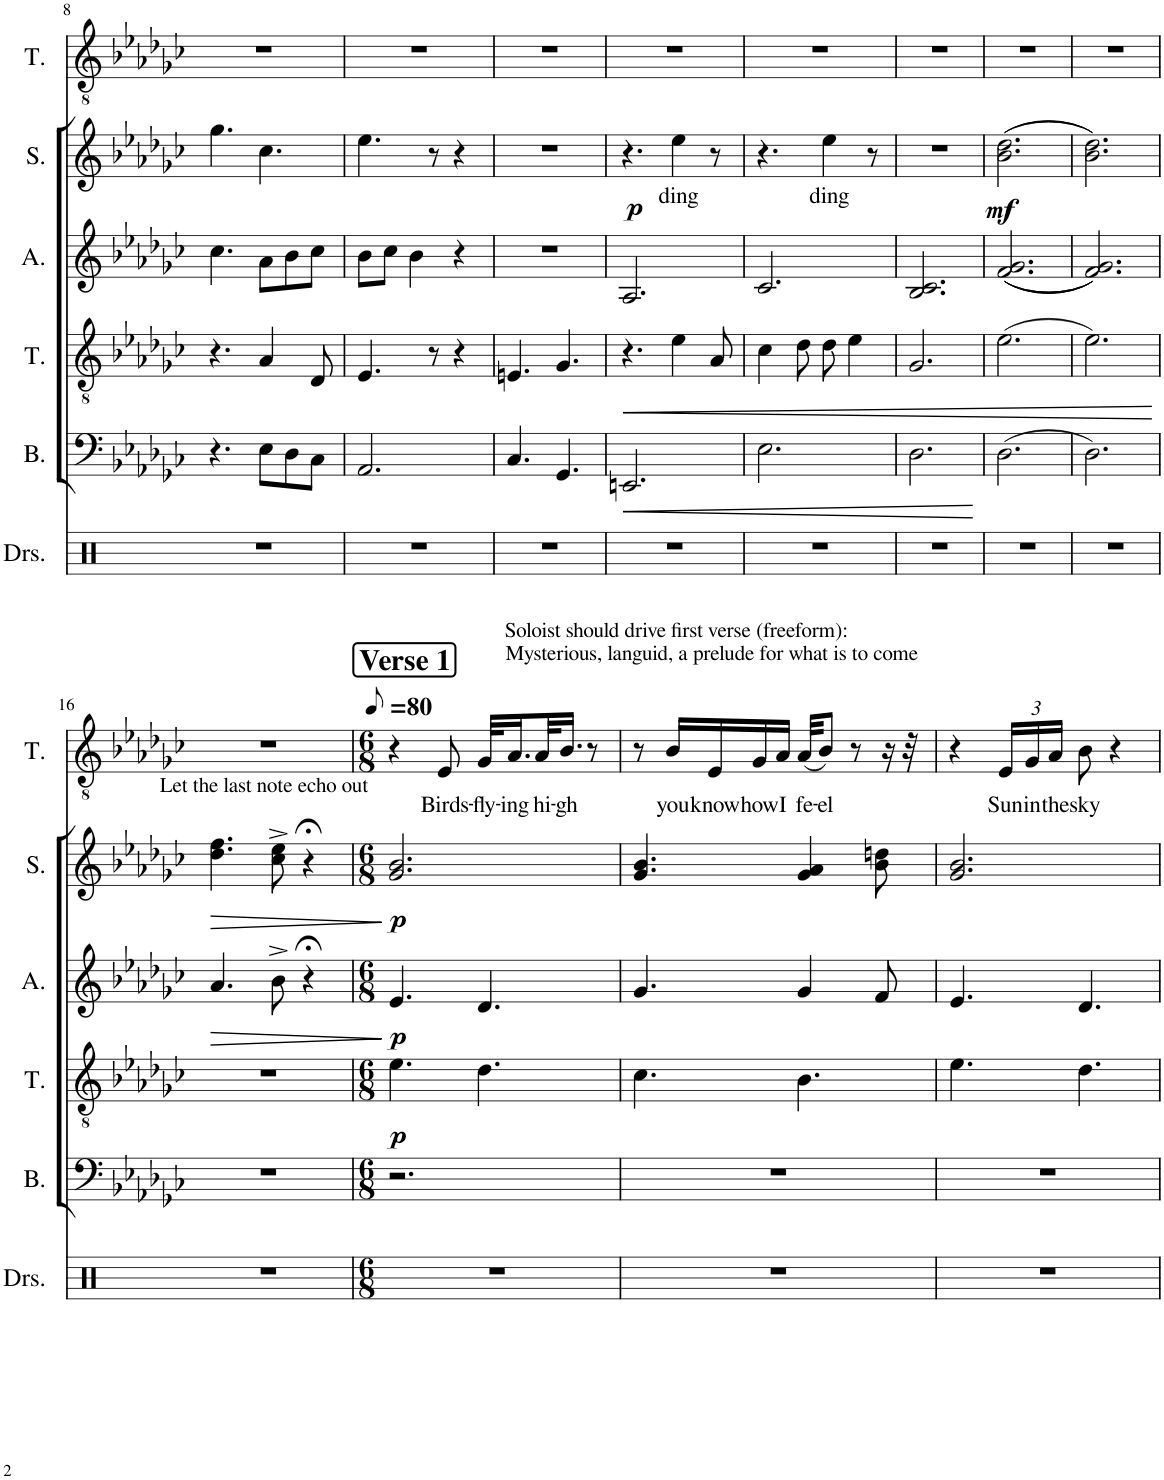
**kern	**kern	**dynam	**kern	**dynam	**kern	**dynam	**kern	**text	**dynam	**kern	**text
*part6	*part5	*part5	*part4	*part4	*part3	*part3	*part2	*part2	*part2	*part1	*part1
*staff6	*staff5	*staff5	*staff4	*staff4	*staff3	*staff3	*staff2	*staff2	*staff2	*staff1	*staff1
*I"Drumset	*I"Bass	*	*I"Tenor	*	*I"Alto	*	*I"Soprano	*	*	*I"Tenor	*
*I'Drs.	*I'B.	*	*I'T.	*	*I'A.	*	*I'S.	*	*	*I'T.	*
!!LO:PB:g=z
*clefX	*clefF4	*	*clefGv2	*	*clefG2	*	*clefG2	*	*	*clefGv2	*
*k[]	*k[b-e-a-d-g-c-]	*	*k[b-e-a-d-g-c-]	*	*k[b-e-a-d-g-c-]	*	*k[b-e-a-d-g-c-]	*	*	*k[b-e-a-d-g-c-]	*
*M6/8	*M6/8	*	*M6/8	*	*M6/8	*	*M6/8	*	*	*M6/8	*
=8	=8	=8	=8	=8	=8	=8	=8	=8	=8	=8	=8
2.r	4.r	.	4.r	.	4.cc-\	.	4.gg-\	.	.	2.r	.
.	8E-\L	.	4A-/	.	8a-\L	.	4.cc-\	.	.	.	.
.	8D-\	.	.	.	8b-\	.	.	.	.	.	.
.	8C-\J	.	8D-/	.	8cc-\J	.	.	.	.	.	.
=9	=9	=9	=9	=9	=9	=9	=9	=9	=9	=9	=9
2.r	2.AA-/	.	4.E-/	.	8b-\L	.	4.ee-\	.	.	2.r	.
.	.	.	.	.	8cc-\J	.	.	.	.	.	.
.	.	.	.	.	4b-\	.	.	.	.	.	.
.	.	.	8r	.	.	.	8r	.	.	.	.
.	.	.	4r	.	4r	.	4r	.	.	.	.
=10	=10	=10	=10	=10	=10	=10	=10	=10	=10	=10	=10
2.r	4.C-/	.	4.En/	.	2.r	.	2.r	.	.	2.r	.
.	4.GG-/	.	4.G-/	.	.	.	.	.	.	.	.
=11	=11	=11	=11	=11	=11	=11	=11	=11	=11	=11	=11
!	!	!LO:HP:b	!	!LO:HP:b	!	!	!	!	!LO:DY:b	!	!
2.r	2.EEn/	<	4.r	<	2.A-/	.	4.r	.	p	2.r	.
!	!	!	!	!	!	!	!	!LO:LY:b	!	!	!
.	.	.	4e-\	.	.	.	4ee-\	ding	.	.	.
.	.	.	8A-/	.	.	.	8r	.	.	.	.
=12	=12	=12	=12	=12	=12	=12	=12	=12	=12	=12	=12
2.r	2.E-\	.	4c-\	.	2.c-/	.	4.r	.	.	2.r	.
.	.	.	8d-\	.	.	.	.	.	.	.	.
!	!	!	!	!	!	!	!	!LO:LY:b	!	!	!
.	.	.	8d-\	.	.	.	4ee-\	ding	.	.	.
.	.	.	4e-\	.	.	.	.	.	.	.	.
.	.	.	.	.	.	.	8r	.	.	.	.
=13	=13	=13	=13	=13	=13	=13	=13	=13	=13	=13	=13
2.r	2.D-\	.	2.G-/	.	2.B-/ 2.c-/	.	2.r	.	.	2.r	.
.	.	[	.	.	.	.	.	.	.	.	.
=14	=14	=14	=14	=14	=14	=14	=14	=14	=14	=14	=14
!	!	!	!	!	!	!	!	!	!LO:DY:b	!	!
2.r	(2.D-\	.	(2.e-\	.	(((2.f/ 2.g-/	.	((2.b-\ 2.dd-\	.	mf	2.r	.
=15	=15	=15	=15	=15	=15	=15	=15	=15	=15	=15	=15
2.r	2.D-\)	.	2.e-\)	.	2.f/ 2.g-/)))	.	2.b-\ 2.dd-\))	.	.	2.r	.
.	.	.	.	[	.	.	.	.	.	.	.
!!LO:LB:g=z
=16	=16	=16	=16	=16	=16	=16	=16	=16	=16	=16	=16
!	!	!	!	!	!	!LO:HP:b	!	!	!LO:HP:b	!	!
2.r	2.r	.	2.r	.	4.a-/	>	4.dd-\ 4.ff\	.	>	2.r	.
!	!	!	!	!	!	!	!LO:TX:a:t=Let the last note echo out	!	!	!	!
.	.	.	.	.	8b-^\	.	8cc-\^ 8ee-\^	.	.	.	.
.	.	.	.	.	4r;<	.	4r;<	.	.	.	.
.	.	.	.	.	.	]	.	.	]	.	.
=17	=17	=17	=17	=17	=17	=17	=17	=17	=17	=17	=17
!!LO:REH:place=s1:a:B:cj:fs=14:t=Verse 1
*M6/8	*M6/8	*	*M6/8	*	*M6/8	*	*M6/8	*	*	*M6/8	*
*	*	*	*	*	*	*	*	*	*	*MM40	*
!	!	!	!	!LO:DY:b	!	!LO:DY:b	!	!	!LO:DY:b	!	!
2.r	2.r	.	4.e-\	p	4.e-/	p	2.g-/ 2.b-/	.	p	4r	.
!	!	!	!	!	!	!	!	!	!	!LO:TX:a:t=Soloist should drive first verse (freeform)&colon;	!
!	!	!	!	!	!	!	!	!	!	!LO:TX:a:t=Mysterious, languid, a prelude for what is to come	!
!	!	!	!	!	!	!	!	!	!	!	!LO:LY:b
.	.	.	.	.	.	.	.	.	.	8E-/	Birds-
!	!	!	!	!	!	!	!	!	!	!	!LO:LY:b
.	.	.	4.d-\	.	4.d-/	.	.	.	.	32G-/KLL	-fly-
!	!	!	!	!	!	!	!	!	!	!	!LO:LY:b
.	.	.	.	.	.	.	.	.	.	16.A-/	-ing
!	!	!	!	!	!	!	!	!	!	!	!LO:LY:b
.	.	.	.	.	.	.	.	.	.	32A-/K	hi-
!	!	!	!	!	!	!	!	!	!	!	!LO:LY:b
.	.	.	.	.	.	.	.	.	.	16.B-/JJ	-gh
.	.	.	.	.	.	.	.	.	.	8r	.
=18	=18	=18	=18	=18	=18	=18	=18	=18	=18	=18	=18
2.r	2.r	.	4.c-\	.	4.g-/	.	4.g-/ 4.b-/	.	.	8r	.
!	!	!	!	!	!	!	!	!	!	!	!LO:LY:b
.	.	.	.	.	.	.	.	.	.	16B-/LL	you
!	!	!	!	!	!	!	!	!	!	!	!LO:LY:b
.	.	.	.	.	.	.	.	.	.	16E-/	know
!	!	!	!	!	!	!	!	!	!	!	!LO:LY:b
.	.	.	.	.	.	.	.	.	.	16G-/	how
!	!	!	!	!	!	!	!	!	!	!	!LO:LY:b
.	.	.	.	.	.	.	.	.	.	16A-/JJ	I
!	!	!	!	!	!	!	!	!	!	!	!LO:LY:b
.	.	.	4.B-\	.	4g-/	.	4g-/ 4a-/	.	.	(32A-/KKL	fe-
!	!	!	!	!	!	!	!	!	!	!	!LO:LY:b
.	.	.	.	.	.	.	.	.	.	8B-/J)	-el
.	.	.	.	.	.	.	.	.	.	8r	.
.	.	.	.	.	8f/	.	8b-\ 8ddn\	.	.	.	.
.	.	.	.	.	.	.	.	.	.	16r	.
.	.	.	.	.	.	.	.	.	.	32r	.
=19	=19	=19	=19	=19	=19	=19	=19	=19	=19	=19	=19
2.r	2.r	.	4.e-\	.	4.e-/	.	2.g-/ 2.b-/	.	.	4r	.
*	*	*	*	*	*	*	*	*	*	*Xbrackettup	*
!	!	!	!	!	!	!	!	!	!	!	!LO:LY:b
.	.	.	.	.	.	.	.	.	.	24E-/LL	Sun
!	!	!	!	!	!	!	!	!	!	!	!LO:LY:b
.	.	.	.	.	.	.	.	.	.	24G-/	in
!	!	!	!	!	!	!	!	!	!	!	!LO:LY:b
.	.	.	.	.	.	.	.	.	.	24A-/JJ	the
!	!	!	!	!	!	!	!	!	!	!	!LO:LY:b
.	.	.	4.d-\	.	4.d-/	.	.	.	.	8B-\	sky
.	.	.	.	.	.	.	.	.	.	4r	.
=	=	=	=	=	=	=	=	=	=	=	=
*-	*-	*-	*-	*-	*-	*-	*-	*-	*-	*-	*-
